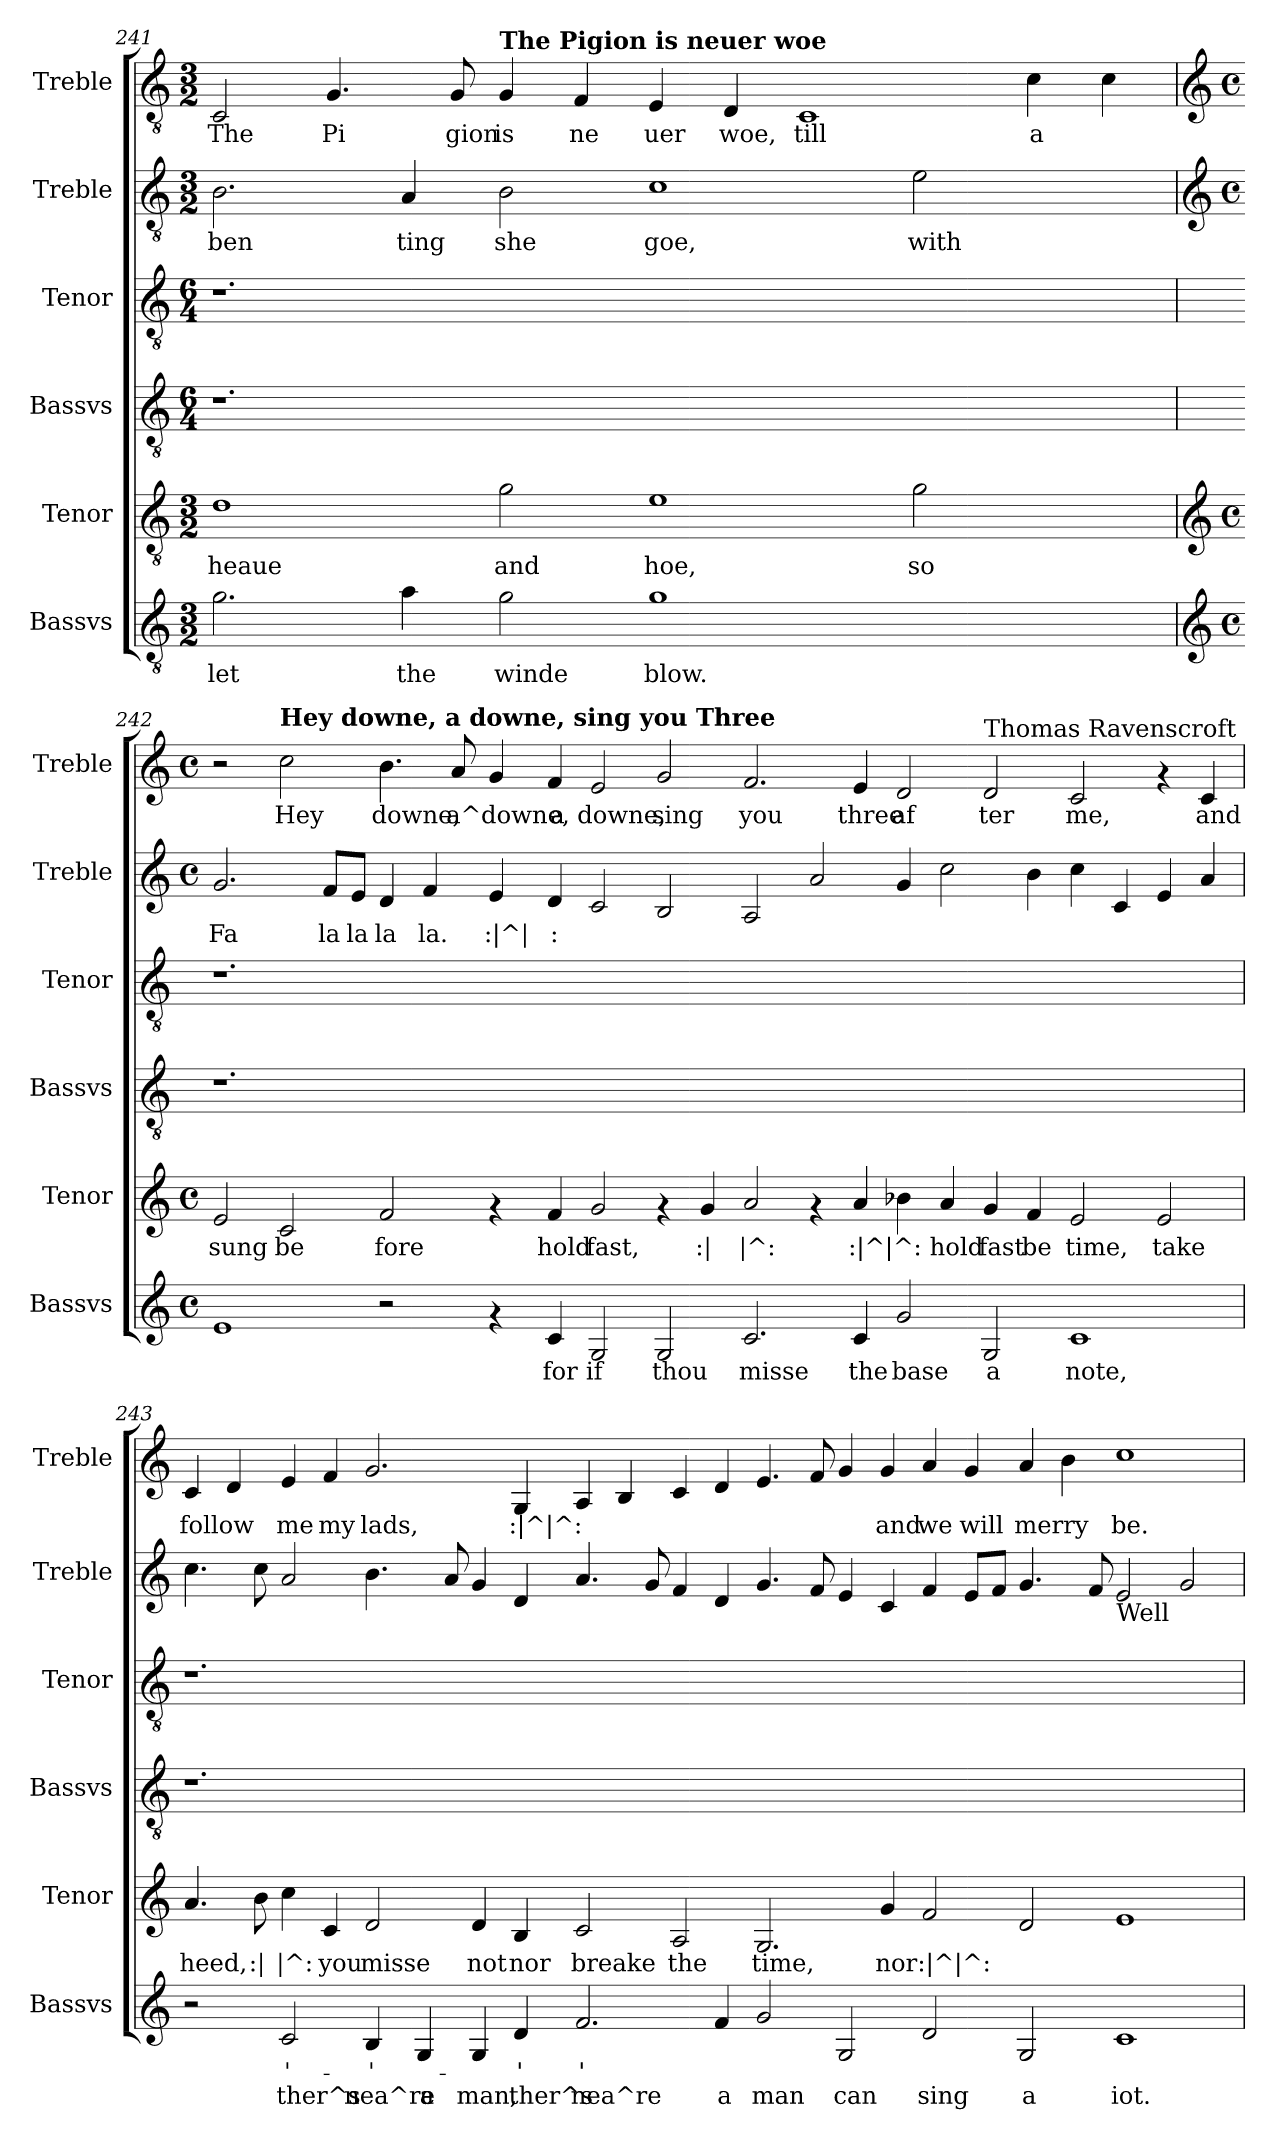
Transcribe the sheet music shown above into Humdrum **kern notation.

**kern	**text	**text	**kern	**text	**kern	**kern	**kern	**text	**kern	**text
*part6	*part6	*part6	*part5	*part5	*part4	*part3	*part2	*part2	*part1	*part1
*staff6	*staff6	*staff6	*staff5	*staff5	*staff4	*staff3	*staff2	*staff2	*staff1	*staff1
*I"Bassvs	*	*	*I"Tenor	*	*I"Bassvs	*I"Tenor	*I"Treble	*	*I"Treble	*
*I'Bassvs	*	*	*I'Tenor	*	*I'Bassvs	*I'Tenor	*I'Treble	*	*I'Treble	*
!!LO:LB:g=z
*clefGv2	*	*	*clefGv2	*	*clefGv2	*clefGv2	*clefGv2	*	*clefGv2	*
*k[]	*	*	*k[]	*	*k[]	*k[]	*k[]	*	*k[]	*
*C:	*	*	*C:	*	*C:	*C:	*C:	*	*C:	*
*M3/2	*	*	*M3/2	*	*M6/4	*M6/4	*M3/2	*	*M3/2	*
=241	=241	=241	=241	=241	=241	=241	=241	=241	=241	=241
!	!LO:LY:b:cj	!	!	!LO:LY:b:cj	!	!	!	!LO:LY:b:cj	!	!LO:LY:b:cj
2.g\	let	.	1d	heaue	1.r	1.r	2.B\	ben	2C/	The
!	!	!	!	!	!	!	!	!	!	!LO:LY:b:cj
.	.	.	.	.	.	.	.	.	4.G/	Pi
!	!LO:LY:b:cj	!	!	!	!	!	!	!LO:LY:b:cj	!	!
4a\	the	.	.	.	.	.	4A/	ting	.	.
!	!	!	!	!	!	!	!	!	!	!LO:LY:b:cj
.	.	.	.	.	.	.	.	.	8G/	gion
!	!	!	!	!	!	!	!	!	!LO:TX:a:B:t=The Pigion is neuer woe	!
!	!LO:LY:b:cj	!	!	!LO:LY:b:cj	!	!	!	!LO:LY:b:cj	!	!LO:LY:b:cj
2g\	winde	.	2g\	and	.	.	2B\	she	4G/	is
!	!	!	!	!	!	!	!	!	!	!LO:LY:b:cj
.	.	.	.	.	.	.	.	.	4F/	ne
!	!LO:LY:b:cj	!	!	!LO:LY:b:cj	!	!	!	!LO:LY:b:cj	!	!LO:LY:b:cj
1g	blow.	.	1e	hoe,	0ryy	0ryy	1c	goe,	4E/	uer
!	!	!	!	!	!	!	!	!	!	!LO:LY:b:cj
.	.	.	.	.	.	.	.	.	4D/	woe,
!	!	!	!	!	!	!	!	!	!	!LO:LY:b:cj
.	.	.	.	.	.	.	.	.	1C	till
!	!	!	!	!LO:LY:b:cj	!	!	!	!LO:LY:b:cj	!	!
1ryy	.	.	2g\	so	.	.	2e\	with	.	.
!	!	!	!	!	!	!	!	!	!	!LO:LY:b:cj
.	.	.	2ryy	.	.	.	2ryy	.	4c\	a
!	!	!	!	!	!	!	!	!	!	!LO:LY:b:cj
.	.	.	.	.	.	.	.	.	4c\	.
!!LO:LB:g=z
=242	=242	=242	=242	=242	=242	=242	=242	=242	=242	=242
*clefG2	*	*	*clefG2	*	*	*	*clefG2	*	*clefG2	*
*M4/4	*	*	*M4/4	*	*	*	*M4/4	*	*M4/4	*
*met(c)	*	*	*met(c)	*	*	*	*met(c)	*	*met(c)	*
!	!LO:LY:b:cj	!	!	!LO:LY:b:cj	!	!	!	!LO:LY:b:cj	!	!
1e	.	.	2e/	sung	1.r	1.r	2.g/	Fa	2r	.
!	!	!	!	!	!	!	!	!	!LO:TX:a:B:t=Hey downe, a downe, sing you Three	!
!	!	!	!	!LO:LY:b:cj	!	!	!	!	!	!LO:LY:b:cj
.	.	.	2c/	be	.	.	.	.	2cc\	Hey
!	!	!	!	!	!	!	!	!LO:LY:b:cj	!	!
.	.	.	.	.	.	.	8f/L	la	.	.
!	!	!	!	!	!	!	!	!LO:LY:b:cj	!	!
.	.	.	.	.	.	.	8e/J	la	.	.
!	!	!	!	!LO:LY:b:cj	!	!	!	!LO:LY:b:cj	!	!LO:LY:b:cj
2r	.	.	2f/	fore	.	.	4d/	la	4.b\	downe,
!	!	!	!	!	!	!	!	!LO:LY:b:cj	!	!
.	.	.	.	.	.	.	4f/	la.	.	.
!	!	!	!	!	!	!	!	!	!	!LO:LY:b:cj
.	.	.	.	.	.	.	.	.	8a/	a^downe,
!	!	!	!	!	!	!	!	!LO:LY:b:cj	!	!LO:LY:b:cj
4rf	.	.	4rf	.	00ryy	00ryy	4e/	:|^|	4g/	.
!	!LO:LY:b:cj	!	!	!LO:LY:b:cj	!	!	!	!LO:LY:b:cj	!	!LO:LY:b:cj
4c/	for	.	4f/	hold	.	.	4d/	:-	4f/	a
!	!LO:LY:b:cj	!	!	!LO:LY:b:cj	!	!	!	!LO:LY:b:cj	!	!LO:LY:b:cj
2G/	if	.	2g/	fast,	.	.	2c/	--	2e/	downe,
!	!LO:LY:b:cj	!	!	!	!	!	!	!LO:LY:b:cj	!	!LO:LY:b:cj
2G/	thou	.	4rf	.	.	.	2B/	--	2g/	sing
!	!	!	!	!LO:LY:b:cj	!	!	!	!	!	!
.	.	.	4g/	:|	.	.	.	.	.	.
!	!LO:LY:b:cj	!	!	!LO:LY:b:cj	!	!	!	!LO:LY:b:cj	!	!LO:LY:b:cj
2.c/	misse	.	2a/	|^:	.	.	2A/	--	2.f/	you
!	!	!	!	!	!	!	!	!LO:LY:b:cj	!	!
.	.	.	4rf	.	.	.	2a/	--	.	.
!	!LO:LY:b:cj	!	!	!LO:LY:b:cj	!	!	!	!	!	!LO:LY:b:cj
4c/	the	.	4a/	:|^|^:	.	.	.	.	4e/	three
!	!LO:LY:b:cj	!	!	!LO:LY:b:cj	!	!	!	!LO:LY:b:cj	!	!LO:LY:b:cj
2g/	base	.	4b-X\	.	.	.	4g/	--	2d/	af
!	!	!	!	!LO:LY:b:cj	!	!	!	!LO:LY:b:cj	!	!
.	.	.	4a/	hold	.	.	2cc\	--	.	.
!	!	!	!	!	!	!	!	!	!LO:TX:a:t=Thomas Ravenscroft	!
!	!LO:LY:b:cj	!	!	!LO:LY:b:cj	!	!	!	!	!	!LO:LY:b:cj
2G/	a	.	4g/	fast	.	.	.	.	2d/	ter
!	!	!	!	!LO:LY:b:cj	!	!	!	!LO:LY:b:cj	!	!
.	.	.	4f/	be	.	.	4b\	--	.	.
!	!LO:LY:b:cj	!	!	!LO:LY:b:cj	!	!	!	!LO:LY:b:cj	!	!LO:LY:b:cj
1c	note,	.	2e/	time,	.	.	4cc\	--	2c/	me,
!	!	!	!	!	!	!	!	!LO:LY:b:cj	!	!
.	.	.	.	.	.	.	4c/	--	.	.
!	!	!	!	!LO:LY:b:cj	!	!	!	!LO:LY:b:cj	!	!
.	.	.	2e/	take	2ryy	2ryy	4e/	--	4rf	.
!	!	!	!	!	!	!	!	!LO:LY:b:cj	!	!LO:LY:b:cj
.	.	.	.	.	.	.	4a/	--	4c/	and
!!LO:PB:g=z
=243	=243	=243	=243	=243	=243	=243	=243	=243	=243	=243
!	!	!	!	!LO:LY:b:cj	!	!	!	!LO:LY:b:cj	!	!LO:LY:b:cj
2r	.	.	4.a/	heed,	1.r	1.r	4.cc\	--	4c/	follow
!	!	!	!	!	!	!	!	!	!	!LO:LY:b:cj
.	.	.	.	.	.	.	.	.	4d/	.
!	!	!	!	!LO:LY:b:cj	!	!	!	!LO:LY:b:cj	!	!
.	.	.	8b\	:|	.	.	8cc\	--	.	.
!	!LO:LY:b:cj	!LO:LY:b:cj	!	!LO:LY:b:cj	!	!	!	!LO:LY:b:cj	!	!LO:LY:b:cj
2c/	'-	-ther^s	4cc\	|^:	.	.	2a/	--	4e/	me
!	!	!	!	!LO:LY:b:cj	!	!	!	!	!	!LO:LY:b:cj
.	.	.	4c/	you	.	.	.	.	4f/	my
!	!LO:LY:b:cj	!LO:LY:b:cj	!	!LO:LY:b:cj	!	!	!	!LO:LY:b:cj	!	!LO:LY:b:cj
4B/	'-	-nea^re	2d/	misse	.	.	4.b\	--	2.g/	lads,
!	!LO:LY:b:cj	!LO:LY:b:cj	!	!	!	!	!	!	!	!
4G/	.	a	.	.	.	.	.	.	.	.
!	!	!	!	!	!	!	!	!LO:LY:b:cj	!	!
.	.	.	.	.	.	.	8a/	--	.	.
!	!LO:LY:b:cj	!LO:LY:b:cj	!	!LO:LY:b:cj	!	!	!	!LO:LY:b:cj	!	!
4G/	.	man,	4d/	not	00ryy	00ryy	4g/	--	.	.
!	!LO:LY:b:cj	!LO:LY:b:cj	!	!LO:LY:b:cj	!	!	!	!LO:LY:b:cj	!	!LO:LY:b:cj
4d/	'	ther^s	4B/	nor	.	.	4d/	--	4G/	:|^|^:
!	!LO:LY:b:cj	!LO:LY:b:cj	!	!LO:LY:b:cj	!	!	!	!LO:LY:b:cj	!	!LO:LY:b:cj
2.f/	'-	-nea^re	2c/	breake	.	.	4.a/	--	4A/	.
!	!	!	!	!	!	!	!	!	!	!LO:LY:b:cj
.	.	.	.	.	.	.	.	.	4B/	.
!	!	!	!	!	!	!	!	!LO:LY:b:cj	!	!
.	.	.	.	.	.	.	8g/	--	.	.
!	!	!	!	!LO:LY:b:cj	!	!	!	!LO:LY:b:cj	!	!LO:LY:b:cj
.	.	.	2A/	the	.	.	4f/	--	4c/	.
!	!LO:LY:b:cj	!LO:LY:b:cj	!	!	!	!	!	!LO:LY:b:cj	!	!LO:LY:b:cj
4f/	-	-a	.	.	.	.	4d/	--	4d/	.
!	!LO:LY:b:cj	!LO:LY:b:cj	!	!LO:LY:b:cj	!	!	!	!LO:LY:b:cj	!	!LO:LY:b:cj
2g/	-	-man	2.G/	time,	.	.	4.g/	--	4.e/	.
!	!	!	!	!	!	!	!	!LO:LY:b:cj	!	!LO:LY:b:cj
.	.	.	.	.	.	.	8f/	--	8f/	.
!	!LO:LY:b:cj	!LO:LY:b:cj	!	!	!	!	!	!LO:LY:b:cj	!	!LO:LY:b:cj
2G/	-	-can	.	.	.	.	4e/	--	4g/	.
!	!	!	!	!LO:LY:b:cj	!	!	!	!LO:LY:b:cj	!	!LO:LY:b:cj
.	.	.	4g/	nor	.	.	4c/	--	4g/	and
!	!LO:LY:b:cj	!LO:LY:b:cj	!	!LO:LY:b:cj	!	!	!	!LO:LY:b:cj	!	!LO:LY:b:cj
2d/	-	-sing	2f/	:|^|^:	.	.	4f/	--	4a/	we
!	!	!	!	!	!	!	!	!LO:LY:b:cj	!	!LO:LY:b:cj
.	.	.	.	.	.	.	8e/L	--	4g/	will
!	!	!	!	!	!	!	!	!LO:LY:b:cj	!	!
.	.	.	.	.	.	.	8f/J	--	.	.
!	!LO:LY:b:cj	!LO:LY:b:cj	!	!LO:LY:b:cj	!	!	!	!LO:LY:b:cj	!	!LO:LY:b:cj
2G/	-	-a	2d/	.	.	.	4.g/	--	4a/	merry
!	!	!	!	!	!	!	!	!	!	!LO:LY:b:cj
.	.	.	.	.	.	.	.	.	4b\	.
!	!	!	!	!	!	!	!	!LO:LY:b:cj	!	!
.	.	.	.	.	.	.	8f/	--	.	.
!	!	!	!	!	!	!	!LO:TX:b:t=Well	!	!	!
!	!LO:LY:b:cj	!LO:LY:b:cj	!	!LO:LY:b:cj	!	!	!	!LO:LY:b:cj	!	!LO:LY:b:cj
1c	-	-iot.	1e	.	.	.	2e/	--	1cc	be.
!	!	!	!	!	!	!	!	!LO:LY:b:cj	!	!
.	.	.	.	.	2ryy	2ryy	2g/	--	.	.
=	=	=	=	=	=	=	=	=	=	=
*-	*-	*-	*-	*-	*-	*-	*-	*-	*-	*-
